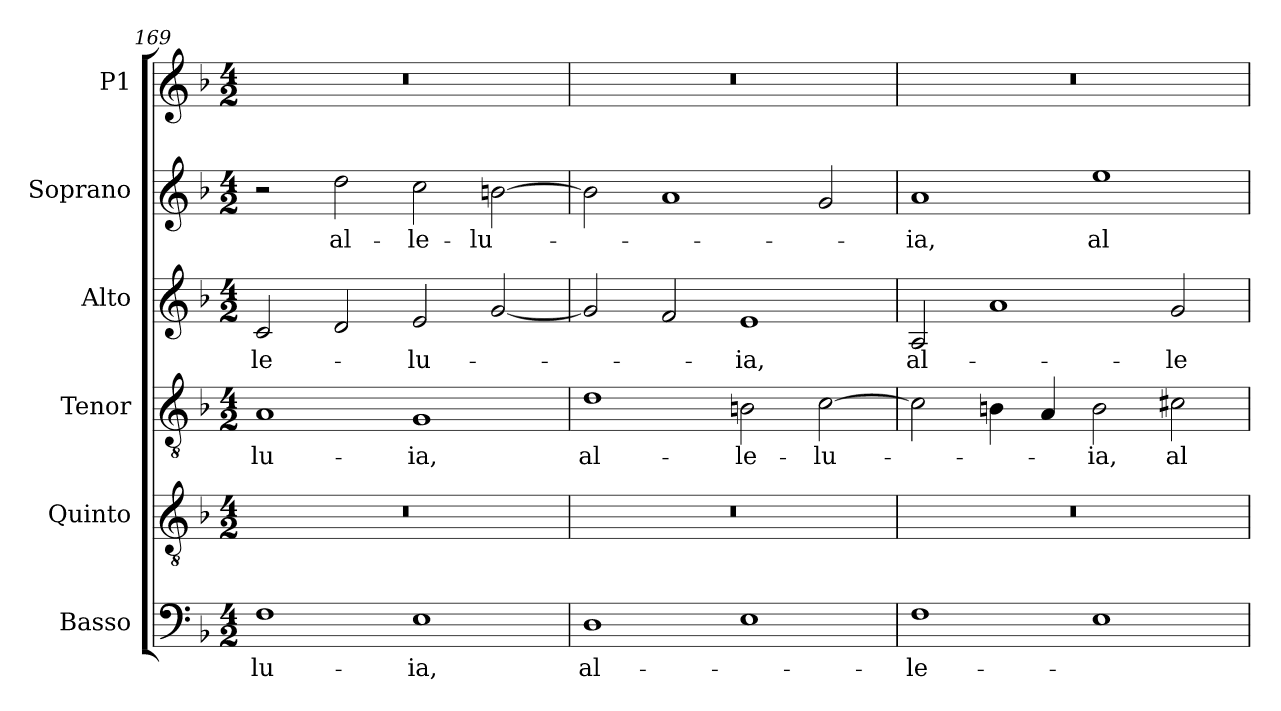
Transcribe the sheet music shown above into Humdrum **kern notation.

**kern	**text	**kern	**kern	**text	**kern	**text	**kern	**text	**kern
*part6	*part6	*part5	*part4	*part4	*part3	*part3	*part2	*part2	*part1
*staff6	*staff6	*staff5	*staff4	*staff4	*staff3	*staff3	*staff2	*staff2	*staff1
*I"Basso	*	*I"Quinto	*I"Tenor	*	*I"Alto	*	*I"Soprano	*	*I"P1
*I'B.	*	*I'Q.	*I'T.	*	*I'A.	*	*I'S.	*	*
*clefF4	*	*clefGv2	*clefGv2	*	*clefG2	*	*clefG2	*	*clefG2
*	*	*ITrd7c12	*ITrd7c12	*	*	*	*	*	*
*k[b-]	*	*k[b-]	*k[b-]	*	*k[b-]	*	*k[b-]	*	*k[b-]
*F:	*	*F:	*F:	*	*F:	*	*F:	*	*F:
*M4/2	*	*M4/2	*M4/2	*	*M4/2	*	*M4/2	*	*M4/2
=169	=169	=169	=169	=169	=169	=169	=169	=169	=169
!	!LO:LY:b:color=#000000	!LO:N:vis=1	!	!	!	!	!	!	!
!	!	!	!	!LO:LY:b:color=#000000	!	!	!	!	!
!	!	!	!	!	!	!LO:LY:b:color=#000000	!	!	!LO:N:vis=1
1Fi	-lu-	0r	1AAi	-lu-	2ci/	-le-	2r	.	0r
!	!	!	!	!	!	!	!	!LO:LY:b:color=#000000	!
.	.	.	.	.	2di/	.	2ddi\	al-	.
!	!LO:LY:b:color=#000000	!	!	!	!	!	!	!	!
!	!	!	!	!LO:LY:b:color=#000000	!	!	!	!	!
!	!	!	!	!	!	!LO:LY:b:color=#000000	!	!	!
!	!	!	!	!	!	!	!	!LO:LY:b:color=#000000	!
1Ei	-ia,	.	1GGi	-ia,	2ei/	-lu-	2cci\	-le-	.
!	!	!	!	!	!	!	!	!LO:LY:b:color=#000000	!
.	.	.	.	.	[2gi/	.	[2bni\	-lu-	.
!!LO:LB:g=z
=170	=170	=170	=170	=170	=170	=170	=170	=170	=170
!	!LO:LY:b:color=#000000	!LO:N:vis=1	!	!	!	!	!	!	!
!	!	!	!	!LO:LY:b:color=#000000	!	!	!	!	!LO:N:vis=1
1Di	al-	0r	1Di	al-	2gi/]	.	2bi\]	.	0r
.	.	.	.	.	2fi/	.	1ai	.	.
!	!	!	!	!LO:LY:b:color=#000000	!	!	!	!	!
!	!	!	!	!	!	!LO:LY:b:color=#000000	!	!	!
1Ei	.	.	2BBni\	-le-	1ei	-ia,	.	.	.
!	!	!	!	!LO:LY:b:color=#000000	!	!	!	!	!
.	.	.	[2Ci\	-lu-	.	.	2gi/	.	.
=171	=171	=171	=171	=171	=171	=171	=171	=171	=171
!	!LO:LY:b:color=#000000	!LO:N:vis=1	!	!	!	!	!	!	!
!	!	!	!	!	!	!LO:LY:b:color=#000000	!	!	!
!	!	!	!	!	!	!	!	!LO:LY:b:color=#000000	!LO:N:vis=1
1Fi	-le-	0r	2Ci\]	.	2Ai/	al-	1ai	-ia,	0r
.	.	.	4BBni\	.	1ai	.	.	.	.
.	.	.	4AAi/	.	.	.	.	.	.
!	!	!	!	!LO:LY:b:color=#000000	!	!	!	!	!
!	!	!	!	!	!	!	!	!LO:LY:b:color=#000000	!
1Ei	.	.	2BBi\	-ia,	.	.	1eei	al-	.
!	!	!	!	!LO:LY:b:color=#000000	!	!	!	!	!
!	!	!	!	!	!	!LO:LY:b:color=#000000	!	!	!
.	.	.	2C#Xi\	al-	2gi/	-le-	.	.	.
=	=	=	=	=	=	=	=	=	=
*-	*-	*-	*-	*-	*-	*-	*-	*-	*-
